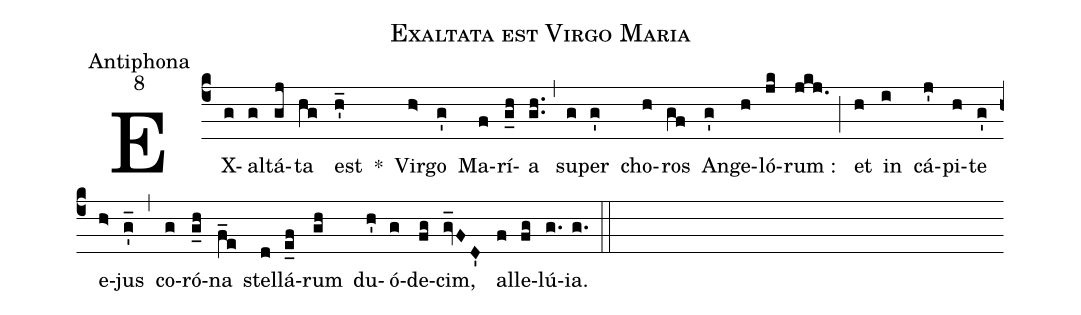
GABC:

name:Exaltata est Virgo Maria;
office-part:Antiphona;
mode:8;
%%
(c4) EX(g)al(g)tá(gj)ta(hg) est(h'_) *() Vir(h>)go(g') Ma(f)rí(g_h)a(gh..) (,) su(g)per(g') cho(h)ros(gf) An(g')ge(h)ló(jk)rum :(jkj.) (;) et(h) in(i) cá(j')pi(h)te(g') e(h>)jus(g'_) (,) co(g)ró(g_h)na(f_e) stel(d)lá(e_f)rum(gh) du(h')ó(g)de(fg)cim,(gv_FD') al(f)le(fg)lú(g.)ia.(g.) (::)
